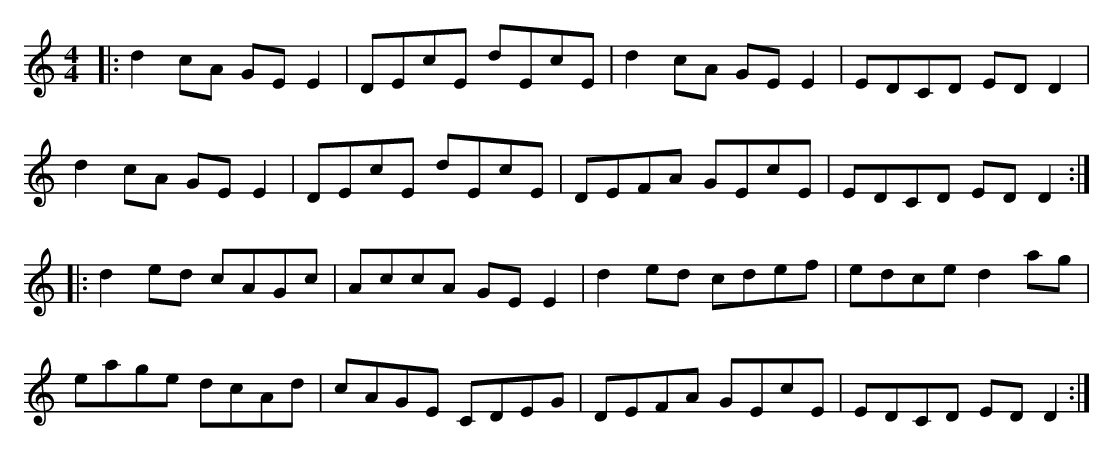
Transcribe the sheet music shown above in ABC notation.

X:1
M:4/4
K:Ddor
|:d2 cA GE E2|DEcE dEcE|d2 cA GE E2|EDCD EDD2|
d2 cA GE E2|DEcE dEcE|DEFA GEcE|EDCD ED D2:|
|:d2 ed cAGc|AccA GEE2|d2 ed cdef|edce d2ag|
eage dcAd|cAGE CDEG|DEFA GEcE|EDCD ED D2:|
